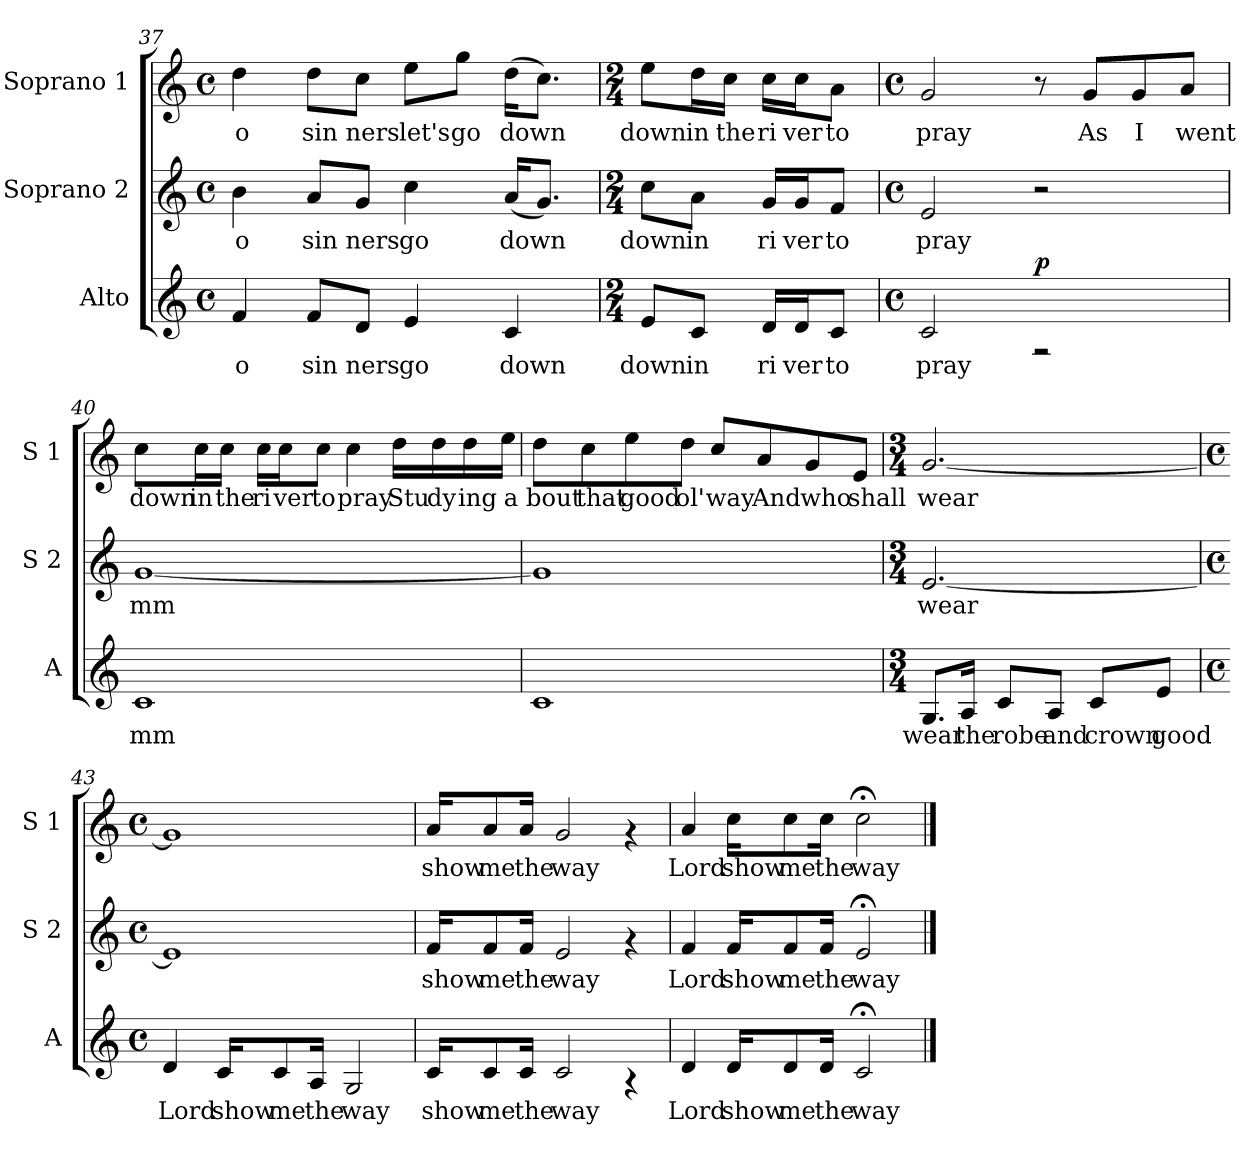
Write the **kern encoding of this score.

**kern	**text	**dynam	**kern	**text	**kern	**text
*part3	*part3	*part3	*part2	*part2	*part1	*part1
*staff3	*staff3	*staff3	*staff2	*staff2	*staff1	*staff1
*I"Alto	*	*	*I"Soprano 2	*	*I"Soprano 1	*
*I'A	*	*	*I'S 2	*	*I'S 1	*
*clefG2	*	*	*clefG2	*	*clefG2	*
*k[]	*	*	*k[]	*	*k[]	*
*C:	*	*	*C:	*	*C:	*
*M4/4	*	*	*M4/4	*	*M4/4	*
*met(c)	*	*	*met(c)	*	*met(c)	*
=37	=37	=37	=37	=37	=37	=37
!	!LO:LY:b	!	!	!LO:LY:b	!	!LO:LY:b
4f/	o	.	4b\	o	4dd\	o
!	!LO:LY:b	!	!	!LO:LY:b	!	!LO:LY:b
8f/L	sin	.	8a/L	sin	8dd\L	sin
!	!LO:LY:b	!	!	!LO:LY:b	!	!LO:LY:b
8d/J	ners	.	8g/J	ners	8cc\J	ners
!	!LO:LY:b	!	!	!LO:LY:b	!	!LO:LY:b
4e/	go	.	4cc\	go	8ee\L	let's
!	!	!	!	!	!	!LO:LY:b
.	.	.	.	.	8gg\J	go
!	!LO:LY:b	!	!	!LO:LY:b	!	!LO:LY:b
4c/	down	.	(<16a/KL	down	(>16dd\KL	down
.	.	.	8.g/J)	.	8.cc\J)	.
=38	=38	=38	=38	=38	=38	=38
*M2/4	*	*	*M2/4	*	*M2/4	*
!	!LO:LY:b	!	!	!LO:LY:b	!	!LO:LY:b
8e/L	down	.	8cc\L	down	8ee\L	down
!	!LO:LY:b	!	!	!LO:LY:b	!	!LO:LY:b
8c/J	in	.	8a\J	in	16dd\L	in
!	!	!	!	!	!	!LO:LY:b
.	.	.	.	.	16cc\JJ	the
!	!LO:LY:b	!	!	!LO:LY:b	!	!LO:LY:b
16d/LL	ri	.	16g/LL	ri	16cc\LL	ri
!	!LO:LY:b	!	!	!LO:LY:b	!	!LO:LY:b
16d/J	ver	.	16g/J	ver	16cc\J	ver
!	!LO:LY:b	!	!	!LO:LY:b	!	!LO:LY:b
8c/J	to	.	8f/J	to	8a\J	to
!!LO:LB:g=z
=39	=39	=39	=39	=39	=39	=39
*M4/4	*	*	*M4/4	*	*M4/4	*
*met(c)	*	*	*met(c)	*	*met(c)	*
!	!LO:LY:b	!	!	!LO:LY:b	!	!LO:LY:b
2c/	pray	.	2e/	pray	2g/	pray
!	!	!LO:DY:b	!	!	!	!
2rF	.	p	2r	.	8r	.
!	!	!	!	!	!	!LO:LY:b
.	.	.	.	.	8g/L	As
!	!	!	!	!	!	!LO:LY:b
.	.	.	.	.	8g/	I
!	!	!	!	!	!	!LO:LY:b
.	.	.	.	.	8a/J	went
=40	=40	=40	=40	=40	=40	=40
!	!LO:LY:b	!	!	!LO:LY:b	!	!LO:LY:b
1c	mm	.	[1g	mm	8cc\L	down
!	!	!	!	!	!	!LO:LY:b
.	.	.	.	.	16cc\L	in
!	!	!	!	!	!	!LO:LY:b
.	.	.	.	.	16cc\JJ	the
!	!	!	!	!	!	!LO:LY:b
.	.	.	.	.	16cc\LL	ri
!	!	!	!	!	!	!LO:LY:b
.	.	.	.	.	16cc\J	ver
!	!	!	!	!	!	!LO:LY:b
.	.	.	.	.	8cc\J	to
!	!	!	!	!	!	!LO:LY:b
.	.	.	.	.	4cc\	pray
!	!	!	!	!	!	!LO:LY:b
.	.	.	.	.	16dd\LL	Stu
!	!	!	!	!	!	!LO:LY:b
.	.	.	.	.	16dd\	dy
!	!	!	!	!	!	!LO:LY:b
.	.	.	.	.	16dd\	ing
!	!	!	!	!	!	!LO:LY:b
.	.	.	.	.	16ee\JJ	a
=41	=41	=41	=41	=41	=41	=41
!	!	!	!	!	!	!LO:LY:b
1c	.	.	1g]	.	8dd\L	bout
!	!	!	!	!	!	!LO:LY:b
.	.	.	.	.	8cc\	that
!	!	!	!	!	!	!LO:LY:b
.	.	.	.	.	8ee\	good
!	!	!	!	!	!	!LO:LY:b
.	.	.	.	.	8dd\J	ol'
!	!	!	!	!	!	!LO:LY:b
.	.	.	.	.	8cc/L	way
!	!	!	!	!	!	!LO:LY:b
.	.	.	.	.	8a/	And
!	!	!	!	!	!	!LO:LY:b
.	.	.	.	.	8g/	who
!	!	!	!	!	!	!LO:LY:b
.	.	.	.	.	8e/J	shall
!!LO:PB:g=z
=42	=42	=42	=42	=42	=42	=42
*M3/4	*	*	*M3/4	*	*M3/4	*
!	!LO:LY:b	!	!	!LO:LY:b	!	!LO:LY:b
8.G/L	wear	.	[2.e/	wear	[<2.g/	wear
!	!LO:LY:b	!	!	!	!	!
16A/Jk	the	.	.	.	.	.
!	!LO:LY:b	!	!	!	!	!
8c/L	robe	.	.	.	.	.
!	!LO:LY:b	!	!	!	!	!
8A/J	and	.	.	.	.	.
!	!LO:LY:b	!	!	!	!	!
8c/L	crown	.	.	.	.	.
!	!LO:LY:b	!	!	!	!	!
8e/J	good	.	.	.	.	.
=43	=43	=43	=43	=43	=43	=43
*M4/4	*	*	*M4/4	*	*M4/4	*
*met(c)	*	*	*met(c)	*	*met(c)	*
!	!LO:LY:b	!	!	!	!	!
4d/	Lord	.	1e]	.	1g]	.
!	!LO:LY:b	!	!	!	!	!
16c/KL	show	.	.	.	.	.
!	!LO:LY:b	!	!	!	!	!
8c/	me	.	.	.	.	.
!	!LO:LY:b	!	!	!	!	!
16A/Jk	the	.	.	.	.	.
!	!LO:LY:b	!	!	!	!	!
2G/	way	.	.	.	.	.
=44	=44	=44	=44	=44	=44	=44
!	!LO:LY:b	!	!	!LO:LY:b	!	!LO:LY:b
16c/KL	show	.	16f/KL	show	16a/KL	show
!	!LO:LY:b	!	!	!LO:LY:b	!	!LO:LY:b
8c/	me	.	8f/	me	8a/	me
!	!LO:LY:b	!	!	!LO:LY:b	!	!LO:LY:b
16c/Jk	the	.	16f/Jk	the	16a/Jk	the
!	!LO:LY:b	!	!	!LO:LY:b	!	!LO:LY:b
2c/	way	.	2e/	way	2g/	way
4rA	.	.	4rf	.	4rf	.
=45	=45	=45	=45	=45	=45	=45
!	!LO:LY:b	!	!	!LO:LY:b	!	!LO:LY:b
4d/	Lord	.	4f/	Lord	4a/	Lord
!	!LO:LY:b	!	!	!LO:LY:b	!	!LO:LY:b
16d/KL	show	.	16f/KL	show	16cc\KL	show
!	!LO:LY:b	!	!	!LO:LY:b	!	!LO:LY:b
8d/	me	.	8f/	me	8cc\	me
!	!LO:LY:b	!	!	!LO:LY:b	!	!LO:LY:b
16d/Jk	the	.	16f/Jk	the	16cc\Jk	the
!	!LO:LY:b	!	!	!LO:LY:b	!	!LO:LY:b
2c;</	way	.	2e;</	way	2cc;<\	way
==	==	==	==	==	==	==
*-	*-	*-	*-	*-	*-	*-
